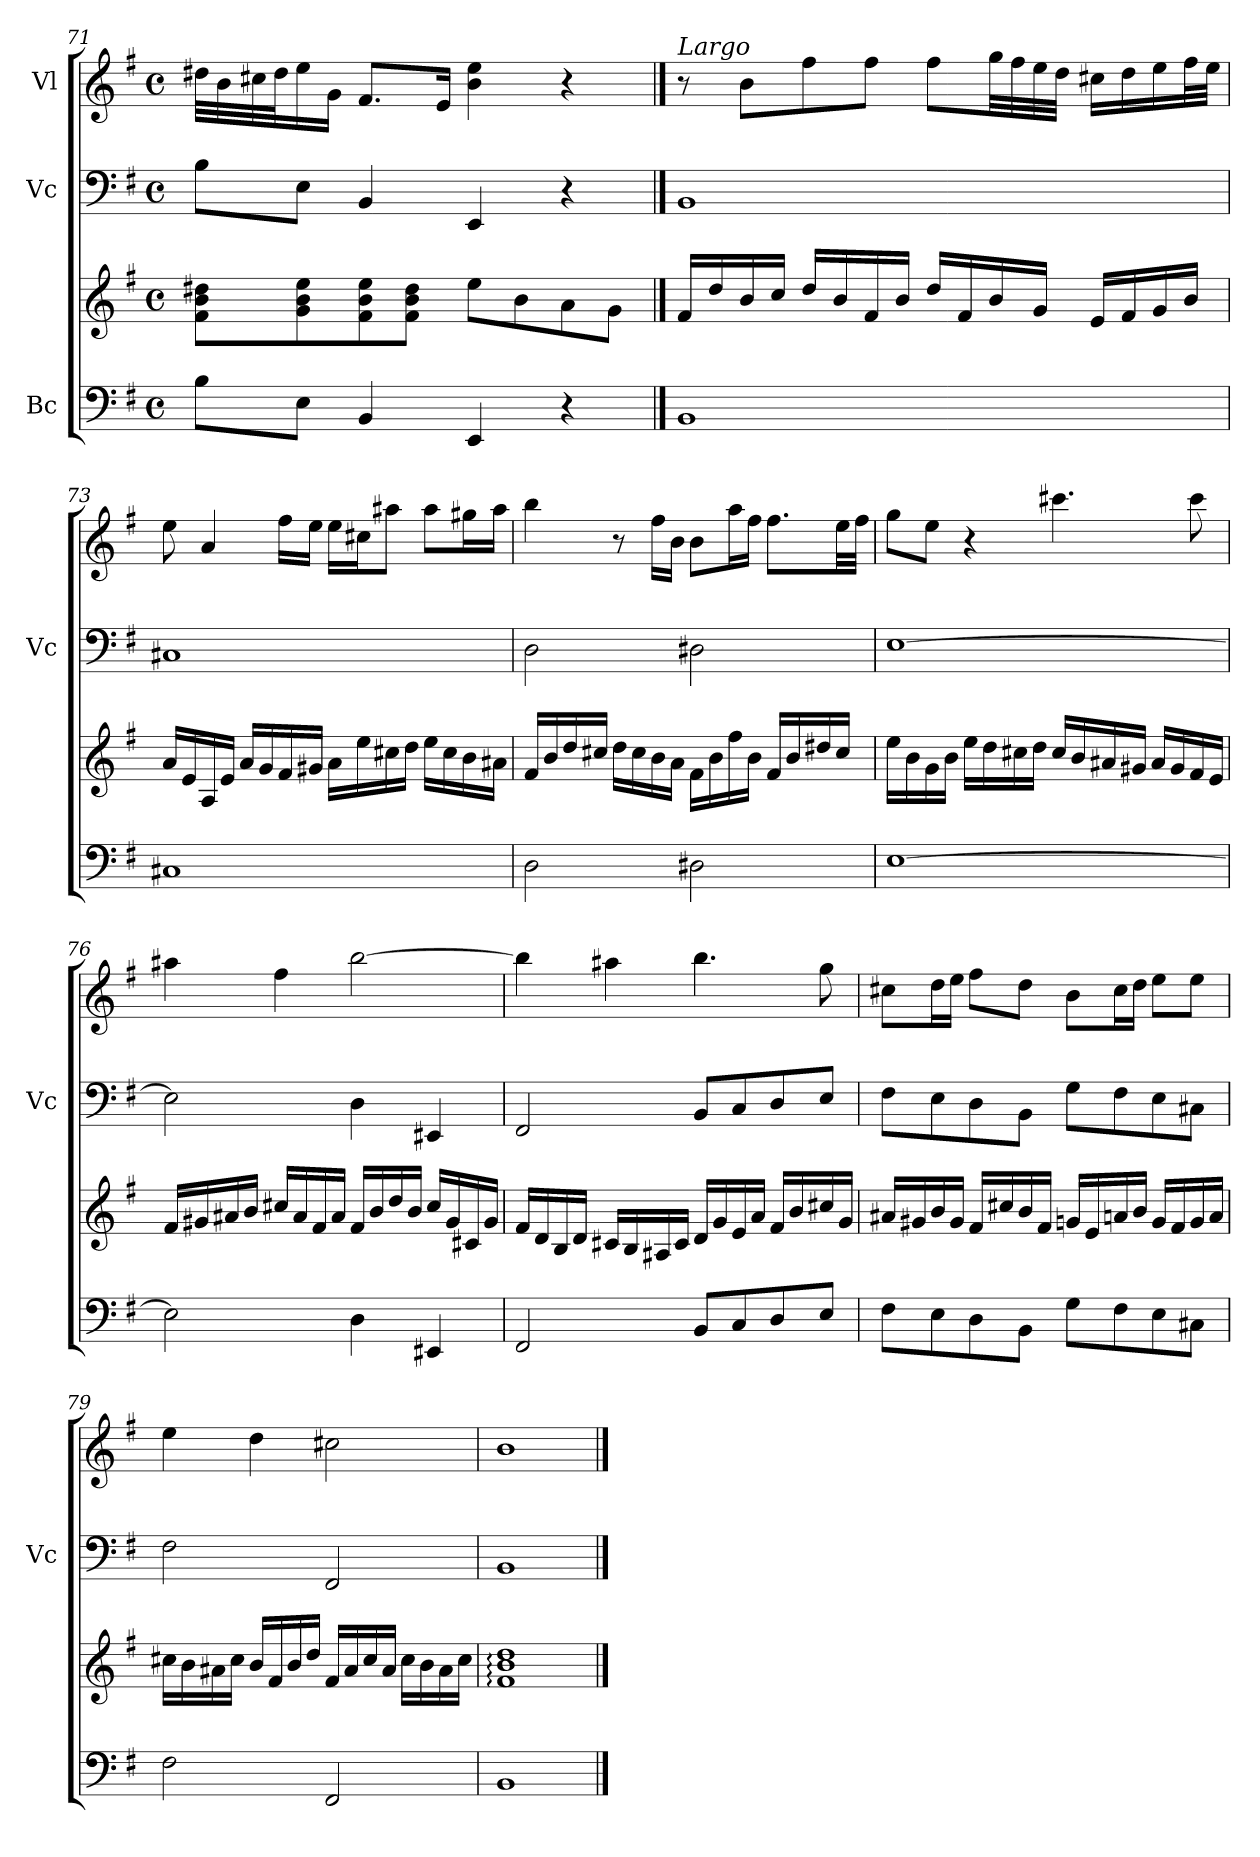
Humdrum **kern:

**kern	**kern	**kern	**kern
*part3	*part3	*part2	*part1
*staff4	*staff3	*staff2	*staff1
*I"Bc	*	*I"Vc	*I"Vl
*	*	*I'Vc	*
*clefF4	*clefG2	*clefF4	*clefG2
*k[f#]	*k[f#]	*k[f#]	*k[f#]
*M4/4	*M4/4	*M4/4	*M4/4
*met(c)	*met(c)	*met(c)	*met(c)
=71	=71	=71	=71
8B\L	8f#\ 8b\ 8dd#X\L	8B\L	32dd#X\LLL
.	.	.	32b\
.	.	.	32cc#X\
.	.	.	32dd#\J
8E\J	8g\ 8b\ 8ee\	8E\J	16ee\
.	.	.	16g\JJ
4BB/	8f#\ 8b\ 8ee\	4BB/	8.f#/L
.	8f#\ 8b\ 8dd#\J	.	.
.	.	.	16e/Jk
4EE/	8ee\L	4EE/	4b\ 4ee\
.	8b\	.	.
4r	8a\	4r	4r
.	8g\J	.	.
!!LO:LB:g=z
==72	==72	==72	==72
*	*	*	*MM40
!	!	!	!LO:TX:a:i:t=Largo
1BB	16f#/LL	1BB	8r
.	16dd/	.	.
.	16b/	.	8b\L
.	16cc/JJ	.	.
.	16dd/LL	.	8ff#\
.	16b/	.	.
.	16f#/	.	8ff#\J
.	16b/JJ	.	.
.	16dd/LL	.	8ff#\L
.	16f#/	.	.
.	16b/	.	32gg\LL
.	.	.	32ff#\
.	16g/JJ	.	32ee\
.	.	.	32dd\JJJ
.	16e/LL	.	16cc#X\LL
.	16f#/	.	16dd\
.	16g/	.	16ee\
.	16b/JJ	.	32ff#\L
.	.	.	32ee\JJJ
=73	=73	=73	=73
1C#X	16a/LL	1C#X	8ee\
.	16e/	.	.
.	16A/	.	4a/
.	16e/JJ	.	.
.	16a/LL	.	.
.	16g/	.	.
.	16f#/	.	16ff#\LL
.	16g#X/JJ	.	16ee\JJ
.	16a\LL	.	16ee\LL
.	16ee\	.	16cc#X\J
.	16cc#X\	.	8aa#X\J
.	16dd\JJ	.	.
.	16ee\LL	.	8aa#\L
.	16cc#\	.	.
.	16b\	.	16gg#X\L
.	16a#X\JJ	.	16aa#\JJ
=74	=74	=74	=74
2D\	16f#/LL	2D\	4bb\
.	16b/	.	.
.	16dd/	.	.
.	16cc#X/JJ	.	.
.	16dd\LL	.	8r
.	16cc#\	.	.
.	16b\	.	16ff#\LL
.	16a\JJ	.	16b\JJ
2D#X\	16f#\LL	2D#X\	8b\L
.	16b\	.	.
.	16ff#\	.	16aa\L
.	16b\JJ	.	16ff#\JJ
.	16f#/LL	.	8.ff#\L
.	16b/	.	.
.	16dd#X/	.	.
.	16cc#/JJ	.	32ee\LL
.	.	.	32ff#\JJJ
!!LO:PB:g=z
=75	=75	=75	=75
[1E	16ee\LL	[1E	8gg\L
.	16b\	.	.
.	16g\	.	8ee\J
.	16b\JJ	.	.
.	16ee\LL	.	4r
.	16dd\	.	.
.	16cc#X\	.	.
.	16dd\JJ	.	.
.	16cc#/LL	.	4.ccc#X\
.	16b/	.	.
.	16a#X/	.	.
.	16g#X/JJ	.	.
.	16a#/LL	.	.
.	16g#/	.	.
.	16f#/	.	8ccc#\
.	16e/JJ	.	.
=76	=76	=76	=76
2E\]	16f#/LL	2E\]	4aa#X\
.	16g#X/	.	.
.	16a#X/	.	.
.	16b/JJ	.	.
.	16cc#X/LL	.	4ff#\
.	16a#/	.	.
.	16f#/	.	.
.	16a#/JJ	.	.
4D\	16f#/LL	4D\	[2bb\
.	16b/	.	.
.	16dd/	.	.
.	16b/JJ	.	.
4EE#X/	16cc#/LL	4EE#X/	.
.	16g#/	.	.
.	16c#X/	.	.
.	16g#/JJ	.	.
=77	=77	=77	=77
2FF#/	16f#/LL	2FF#/	4bb\]
.	16d/	.	.
.	16B/	.	.
.	16d/JJ	.	.
.	16c#X/LL	.	4aa#X\
.	16B/	.	.
.	16A#X/	.	.
.	16c#/JJ	.	.
8BB/L	16d/LL	8BB/L	4.bb\
.	16g/	.	.
8C/	16e/	8C/	.
.	16a/JJ	.	.
8D/	16f#/LL	8D/	.
.	16b/	.	.
8E/J	16cc#X/	8E/J	8gg\
.	16g/JJ	.	.
!!LO:LB:g=z
=78	=78	=78	=78
8F#\L	16a#X/LL	8F#\L	8cc#X\L
.	16g#X/	.	.
8E\	16b/	8E\	16dd\L
.	16g#/JJ	.	16ee\JJ
8D\	16f#/LL	8D\	8ff#\L
.	16cc#X/	.	.
8BB\J	16b/	8BB\J	8dd\J
.	16f#/JJ	.	.
8G\L	16gn/LL	8G\L	8b\L
.	16e/	.	.
8F#\	16an/	8F#\	16cc#\L
.	16b/JJ	.	16dd\JJ
8E\	16g/LL	8E\	8ee\L
.	16f#/	.	.
8C#X\J	16g/	8C#X\J	8ee\J
.	16a/JJ	.	.
=79	=79	=79	=79
2F#\	16cc#X\LL	2F#\	4ee\
.	16b\	.	.
.	16a#X\	.	.
.	16cc#\JJ	.	.
.	16b/LL	.	4dd\
.	16f#/	.	.
.	16b/	.	.
.	16dd/JJ	.	.
2FF#/	16f#/LL	2FF#/	2cc#X\
.	16a#/	.	.
.	16cc#/	.	.
.	16a#/JJ	.	.
.	16cc#\LL	.	.
.	16b\	.	.
.	16a#\	.	.
.	16cc#\JJ	.	.
=80	=80	=80	=80
*	*	*	*MM80
1BB	1f#: 1b: 1dd:	1BB	1b
==	==	==	==
*-	*-	*-	*-
